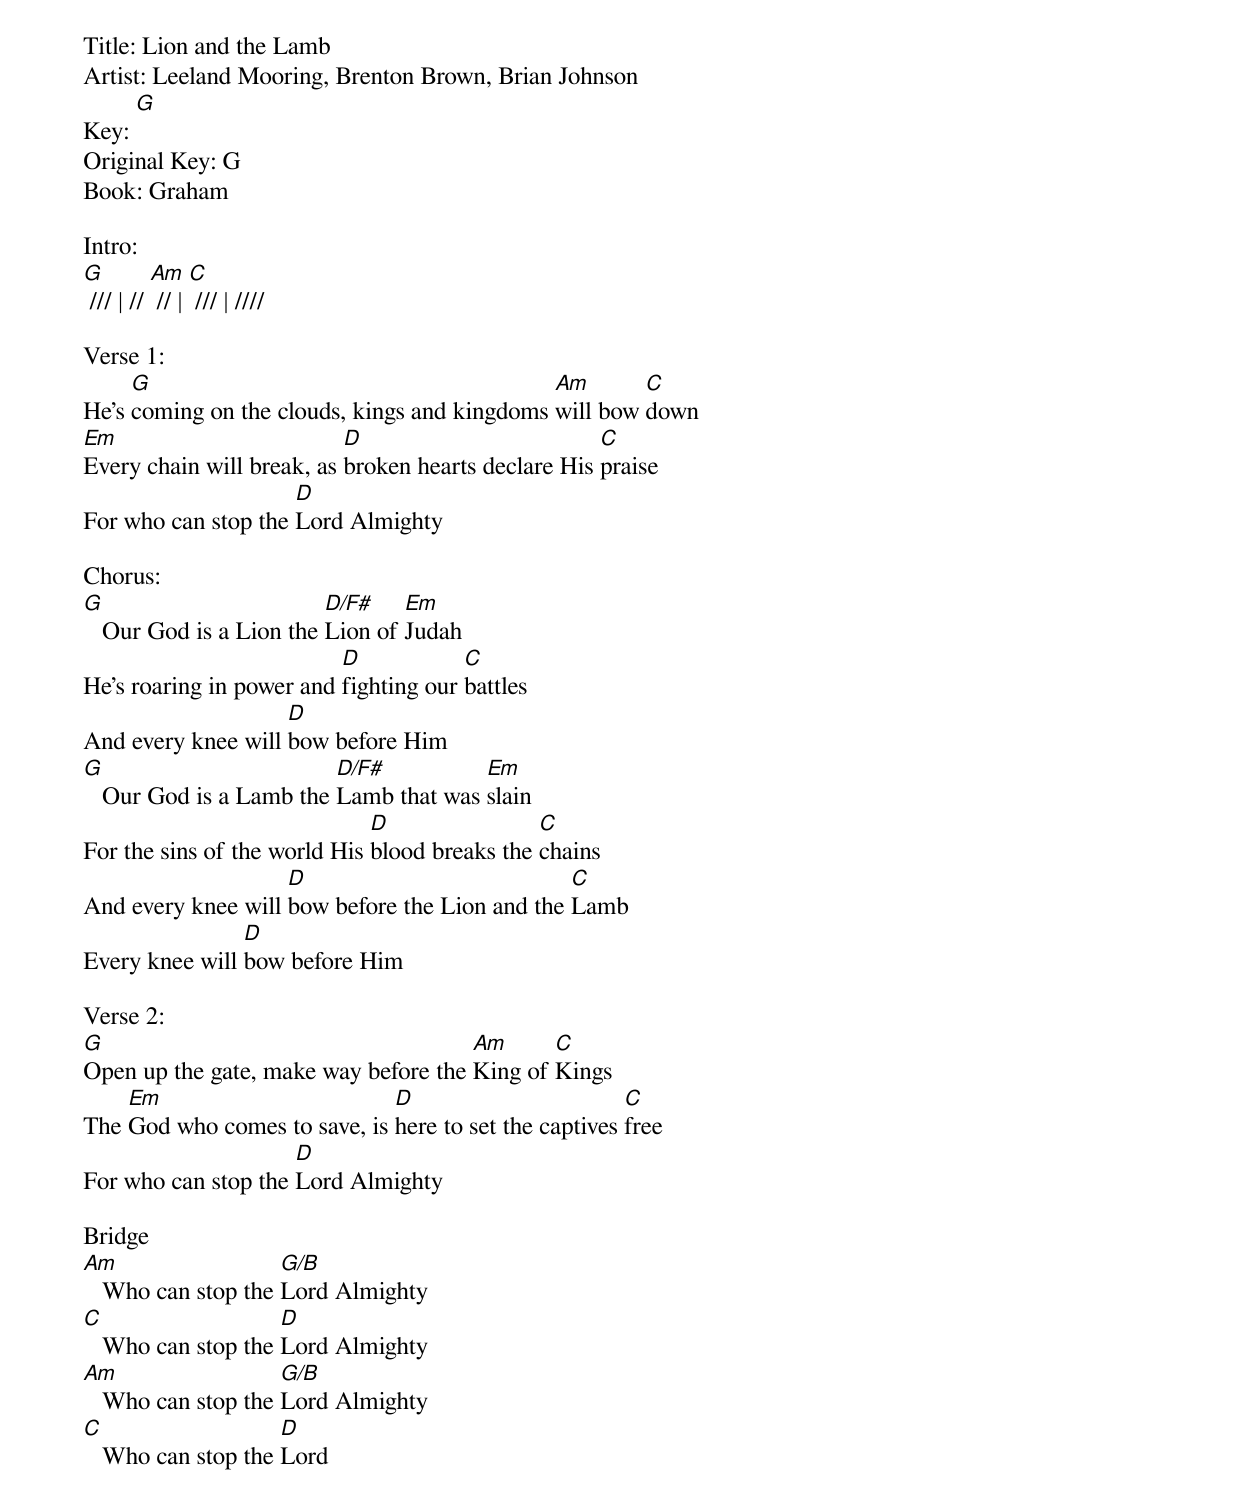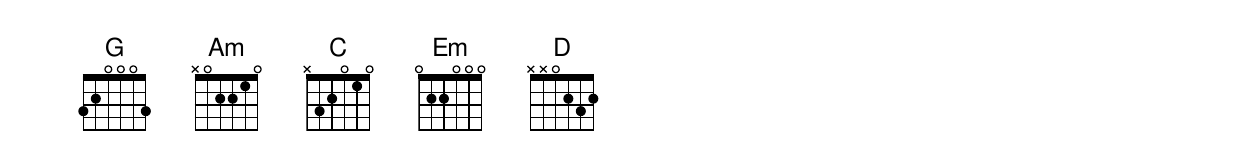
Title: Lion and the Lamb
Artist: Leeland Mooring, Brenton Brown, Brian Johnson
Key: [G]
Original Key: G
Book: Graham

Intro:
[G] /// | // [Am] // | [C] /// | ////

Verse 1:
He's [G]coming on the clouds, kings and kingdoms [Am]will bow [C]down
[Em]Every chain will break, as [D]broken hearts declare His [C]praise
For who can stop the [D]Lord Almighty

Chorus:
[G]   Our God is a Lion the [D/F#]Lion of [Em]Judah
He's roaring in power and [D]fighting our [C]battles
And every knee will [D]bow before Him
[G]   Our God is a Lamb the [D/F#]Lamb that was [Em]slain
For the sins of the world His [D]blood breaks the [C]chains
And every knee will [D]bow before the Lion and the [C]Lamb
Every knee will [D]bow before Him

Verse 2:
[G]Open up the gate, make way before the [Am]King of [C]Kings
The [Em]God who comes to save, is [D]here to set the captives [C]free
For who can stop the [D]Lord Almighty

Bridge
[Am]   Who can stop the [G/B]Lord Almighty
[C]   Who can stop the [D]Lord Almighty
[Am]   Who can stop the [G/B]Lord Almighty
[C]   Who can stop the [D]Lord
